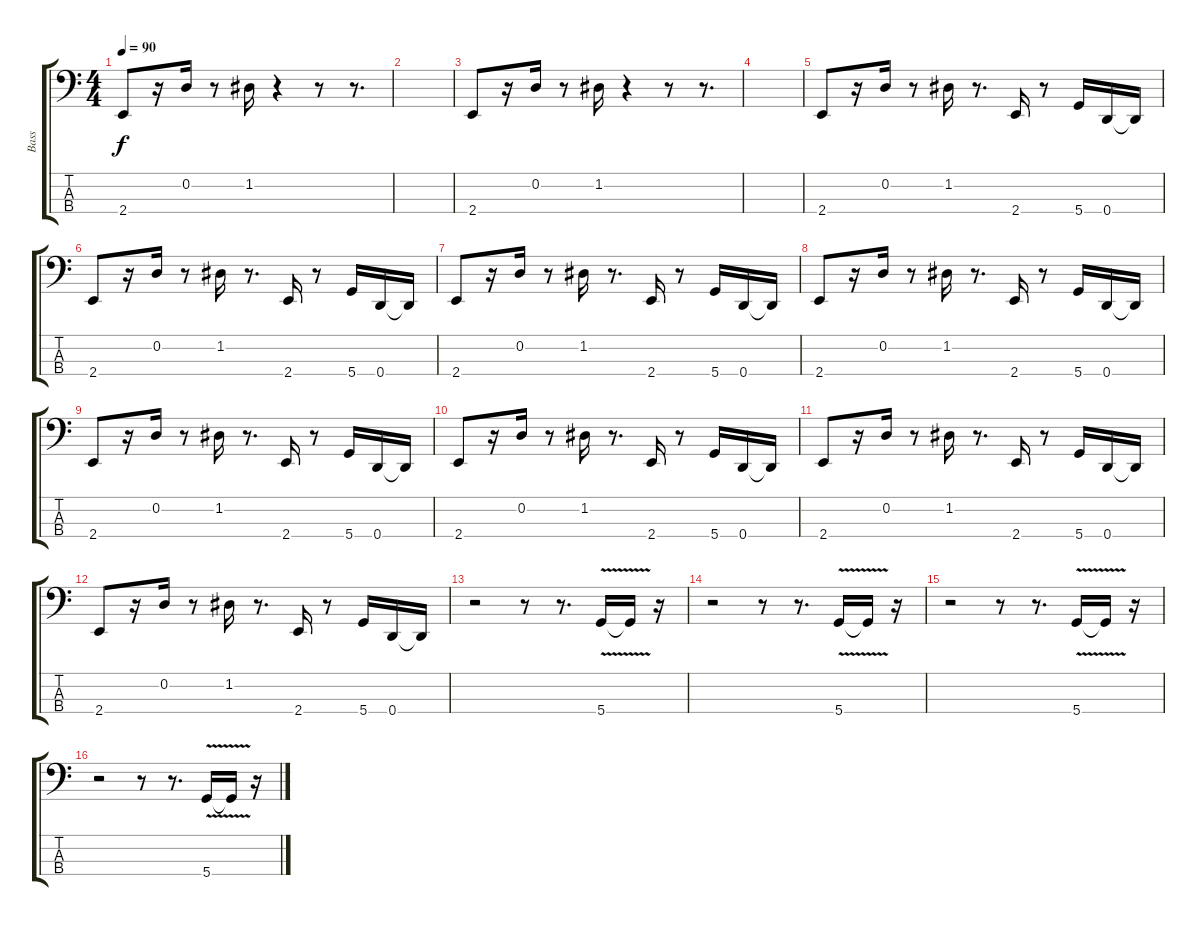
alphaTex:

\track ("Bass" "Bass") {instrument electricbassfinger}
\staff {score tabs}
\tuning (G2 D2 A1 D1) {hide}
\ts (4 4)
\tempo 90
\clef f4
\ks c
2.4.8{dy f} r.16 0.2.16 r.8 1.2.16 r.4 r.8 r.8{d} |
|
2.4.8 r.16 0.2.16 r.8 1.2.16 r.4 r.8 r.8{d} |
|
2.4.8 r.16 0.2.16 r.8 1.2.16 r.8{d} 2.4.16 r.8 5.4.16 0.4.16 0.4{t}.16 |
2.4.8 r.16 0.2.16 r.8 1.2.16 r.8{d} 2.4.16 r.8 5.4.16 0.4.16 0.4{t}.16 |
2.4.8 r.16 0.2.16 r.8 1.2.16 r.8{d} 2.4.16 r.8 5.4.16 0.4.16 0.4{t}.16 |
2.4.8 r.16 0.2.16 r.8 1.2.16 r.8{d} 2.4.16 r.8 5.4.16 0.4.16 0.4{t}.16 |
2.4.8 r.16 0.2.16 r.8 1.2.16 r.8{d} 2.4.16 r.8 5.4.16 0.4.16 0.4{t}.16 |
2.4.8 r.16 0.2.16 r.8 1.2.16 r.8{d} 2.4.16 r.8 5.4.16 0.4.16 0.4{t}.16 |
2.4.8 r.16 0.2.16 r.8 1.2.16 r.8{d} 2.4.16 r.8 5.4.16 0.4.16 0.4{t}.16 |
2.4.8 r.16 0.2.16 r.8 1.2.16 r.8{d} 2.4.16 r.8 5.4.16 0.4.16 0.4{t}.16 |
r.2 r.8 r.8{d} 5.4{v}.16 5.4{t}.16 r.16 |
r.2 r.8 r.8{d} 5.4{v}.16 5.4{t}.16 r.16 |
r.2 r.8 r.8{d} 5.4{v}.16 5.4{t}.16 r.16 |
r.2 r.8 r.8{d} 5.4{v}.16 5.4{t}.16 r.16
